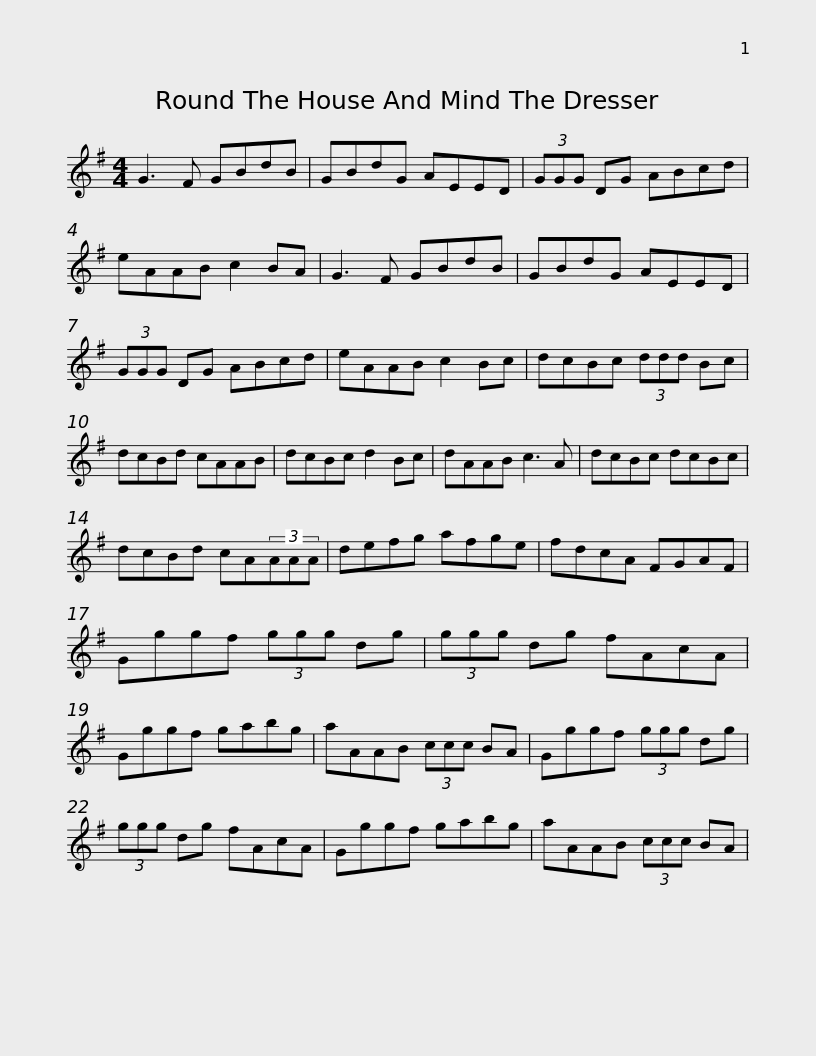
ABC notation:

X:1
L:1/8
M:4/4
I:linebreak $
K:G
V:1 treble
V:1
 G3 F GBdB | GBdG AEED | (3GGG DG ABcd | eAAB c2 BA | G3 F GBdB |$ %5
 GBdG AEED | (3GGG DG ABcd | eAAB c2 Bc | dcBc (3ddd Bc | dcBd cAAB |$ %10
 dcBc d2 Bc | dAAB c3 A | dcBc dcBc | dcBd cA(3AAA | defg afge |$ %15
 fdcA FGAF | Gggf (3ggg dg | (3ggg dg fAcA | Gggf gabg | aAAB (3ccc BA |$ %20
 Gggf (3ggg dg | (3ggg dg fAcA | Gggf gabg | aAAB (3ccc BA | %24
